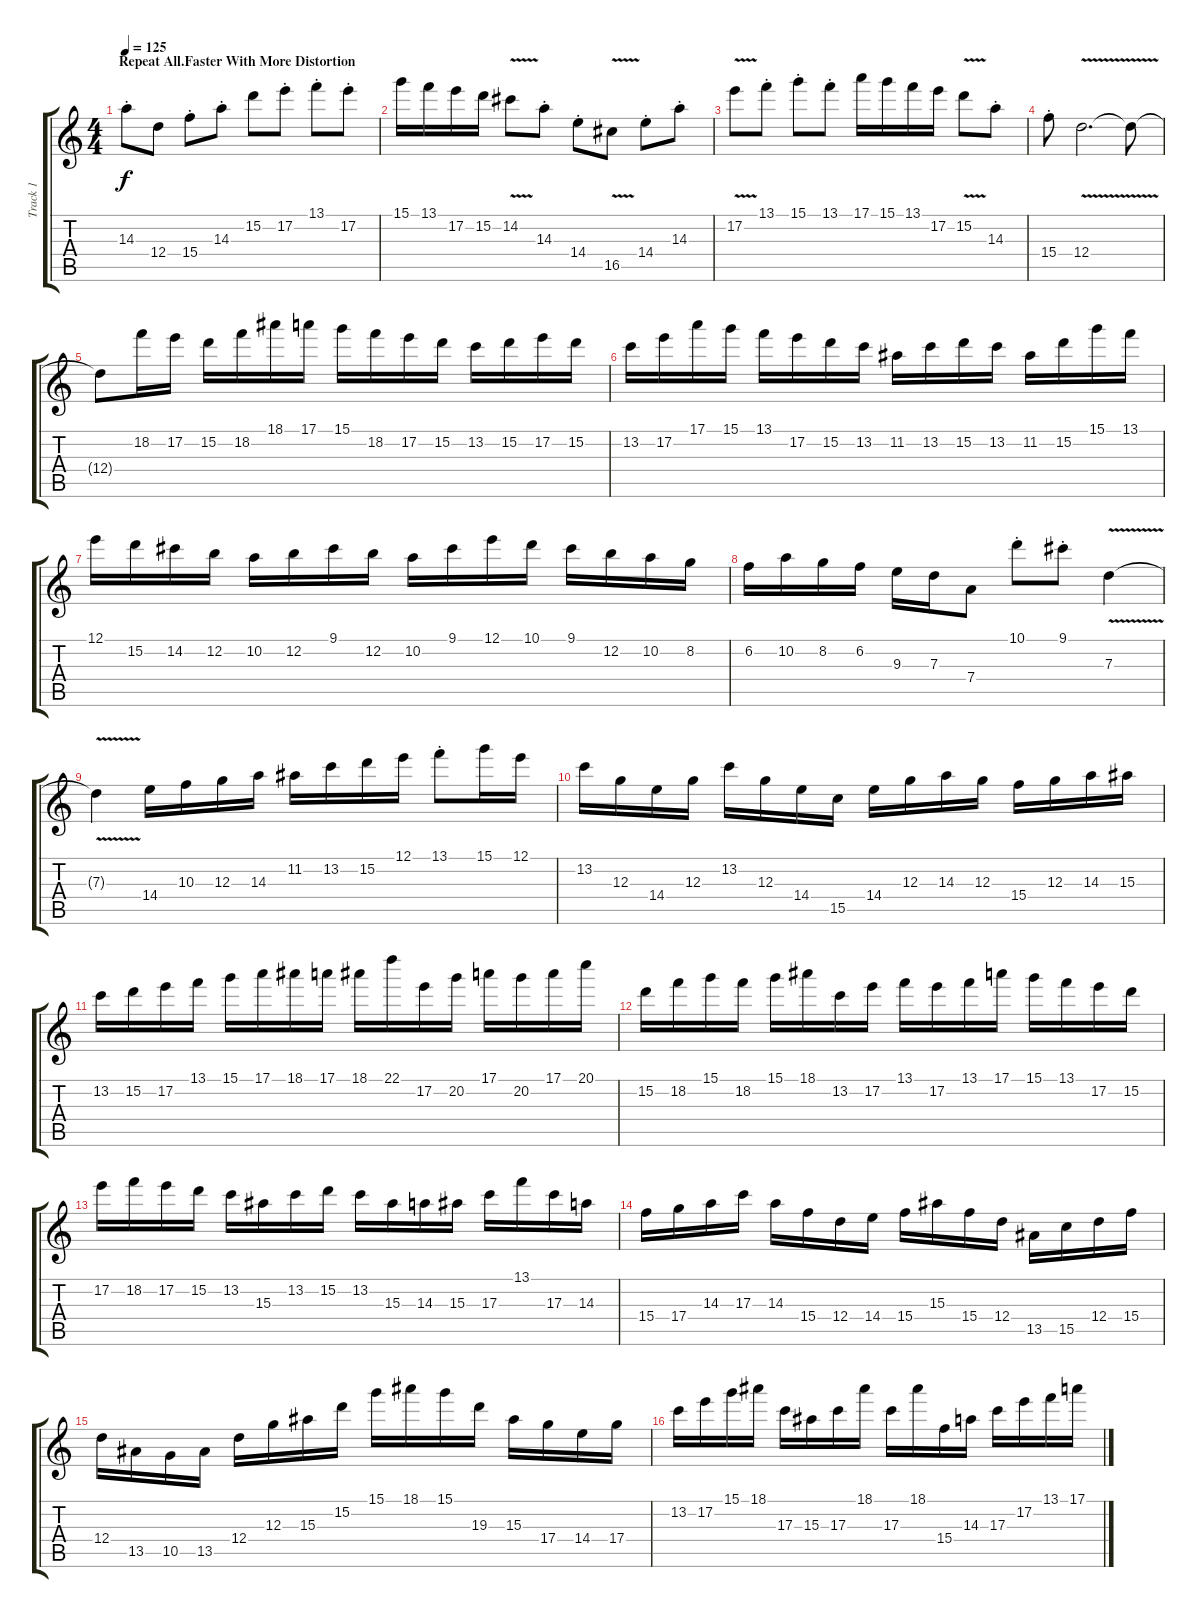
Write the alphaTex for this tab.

\track ("Track 1" "Track 1") {instrument electricguitarjazz}
\staff {score tabs}
\tuning (E4 B3 G3 D3 A2 E2) {hide}
\ts (4 4)
\section ("" "Repeat All.Faster With More Distortion ")
\tempo 125
\clef g2
\ks c
14.3{st}.8{dy f} 12.4.8 15.4{st}.8 14.3{st}.8 15.2.8 17.2{st}.8 13.1{st}.8 17.2{st}.8 |
15.1.16 13.1.16 17.2.16 15.2.16 14.2{v}.8 14.3{st}.8 14.4{st}.8 16.5{v}.8 14.4{st}.8 14.3{st}.8 |
17.2{v}.8 13.1{st}.8 15.1{st}.8 13.1{st}.8 17.1.16 15.1.16 13.1.16 17.2.16 15.2{v}.8 14.3{st}.8 |
15.4{st}.8 12.4{v}.2{d} 12.4{t}.8 |
12.4{t}.8 18.2.16 17.2.16 15.2.16 18.2.16 18.1.16 17.1.16 15.1.16 18.2.16 17.2.16 15.2.16 13.2.16 15.2.16 17.2.16 15.2.16 |
13.2.16 17.2.16 17.1.16 15.1.16 13.1.16 17.2.16 15.2.16 13.2.16 11.2.16 13.2.16 15.2.16 13.2.16 11.2.16 15.2.16 15.1.16 13.1.16 |
12.1.16 15.2.16 14.2.16 12.2.16 10.2.16 12.2.16 9.1.16 12.2.16 10.2.16 9.1.16 12.1.16 10.1.16 9.1.16 12.2.16 10.2.16 8.2.16 |
6.2.16 10.2.16 8.2.16 6.2.16 9.3.16 7.3.16 7.4.8 10.1{st}.8 9.1{st}.8 7.3{v}.4 |
7.3{t}.4 14.4.16 10.3.16 12.3.16 14.3.16 11.2.16 13.2.16 15.2.16 12.1.16 13.1{st}.8 15.1.16 12.1.16 |
13.2.16 12.3.16 14.4.16 12.3.16 13.2.16 12.3.16 14.4.16 15.5.16 14.4.16 12.3.16 14.3.16 12.3.16 15.4.16 12.3.16 14.3.16 15.3.16 |
13.2.16 15.2.16 17.2.16 13.1.16 15.1.16 17.1.16 18.1.16 17.1.16 18.1.16 22.1.16 17.2.16 20.2.16 17.1.16 20.2.16 17.1.16 20.1.16 |
15.2.16 18.2.16 15.1.16 18.2.16 15.1.16 18.1.16 13.2.16 17.2.16 13.1.16 17.2.16 13.1.16 17.1.16 15.1.16 13.1.16 17.2.16 15.2.16 |
17.2.16 18.2.16 17.2.16 15.2.16 13.2.16 15.3.16 13.2.16 15.2.16 13.2.16 15.3.16 14.3.16 15.3.16 17.3.16 13.1.16 17.3.16 14.3.16 |
15.4.16 17.4.16 14.3.16 17.3.16 14.3.16 15.4.16 12.4.16 14.4.16 15.4.16 15.3.16 15.4.16 12.4.16 13.5.16 15.5.16 12.4.16 15.4.16 |
12.4.16 13.5.16 10.5.16 13.5.16 12.4.16 12.3.16 15.3.16 15.2.16 15.1.16 18.1.16 15.1.16 19.3.16 15.3.16 17.4.16 14.4.16 17.4.16 |
13.2.16 17.2.16 15.1.16 18.1.16 17.3.16 15.3.16 17.3.16 18.1.16 17.3.16 18.1.16 15.4.16 14.3.16 17.3.16 17.2.16 13.1.16 17.1.16
